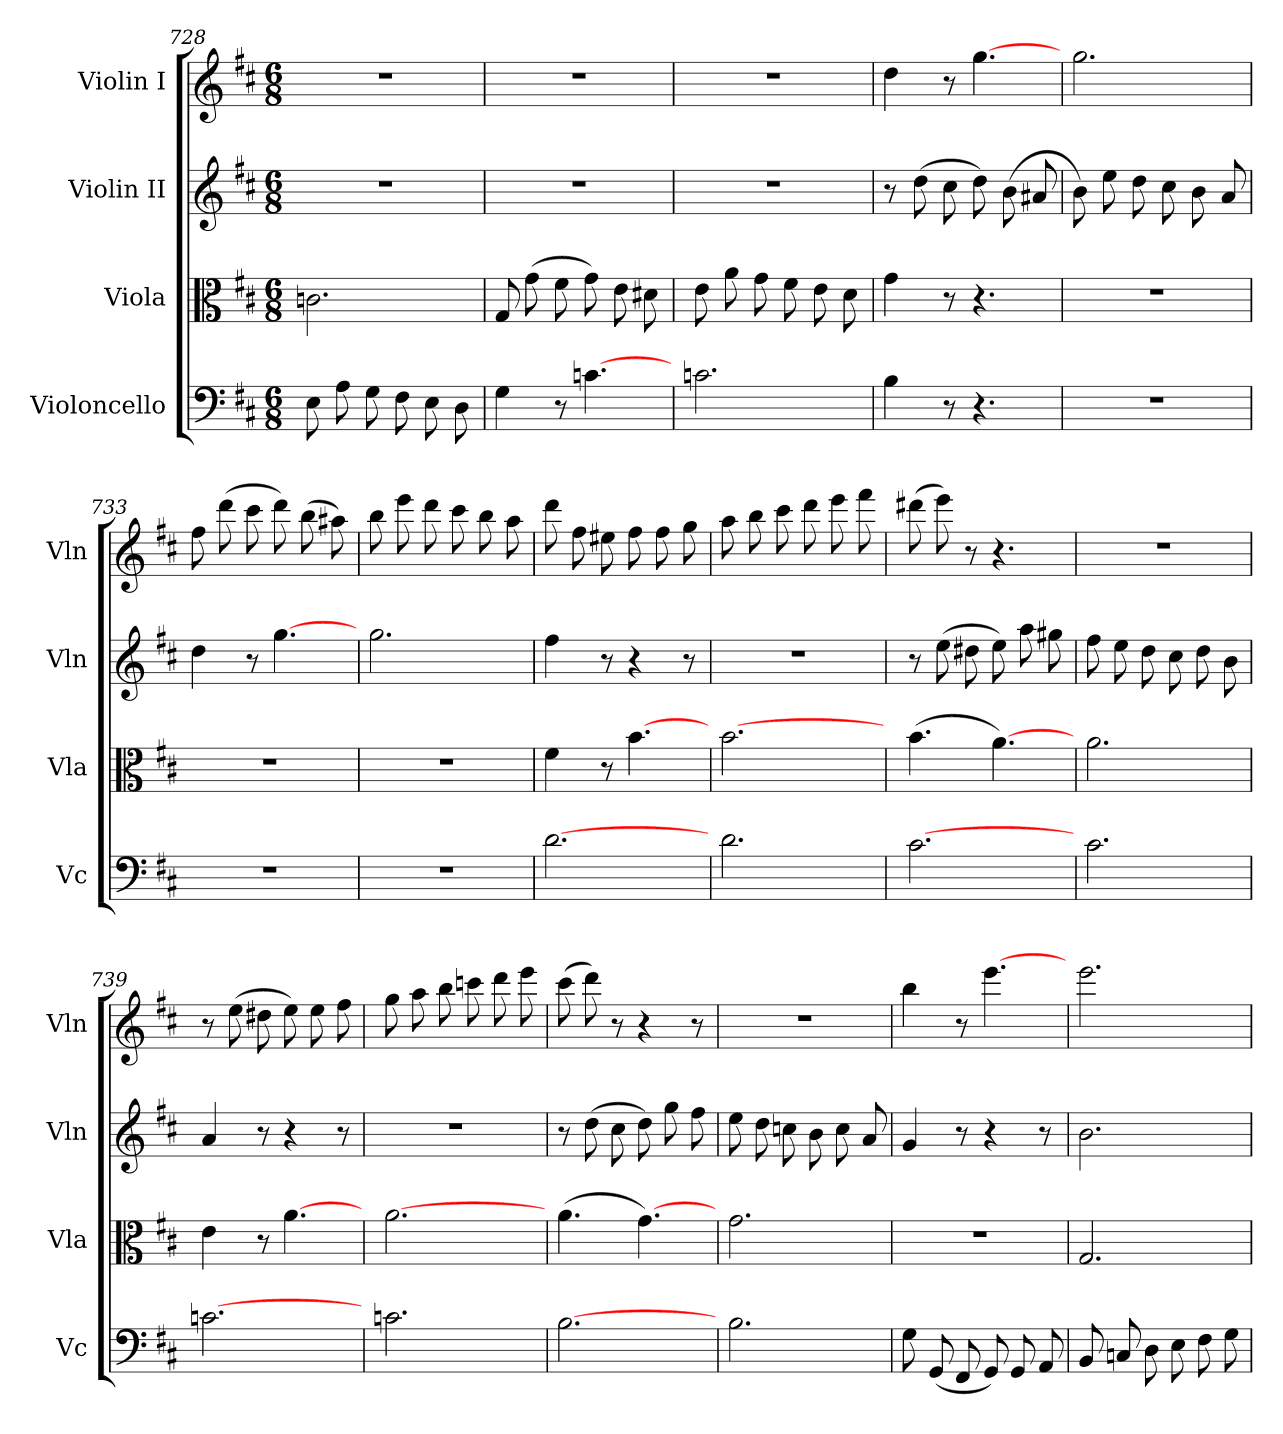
**kern	**kern	**kern	**kern
*part4	*part3	*part2	*part1
*staff4	*staff3	*staff2	*staff1
*I"Violoncello	*I"Viola	*I"Violin II	*I"Violin I
*I'Vc	*I'Vla	*I'Vln	*I'Vln
*clefF4	*clefC3	*clefG2	*clefG2
*k[f#c#]	*k[f#c#]	*k[f#c#]	*k[f#c#]
*D:	*D:	*D:	*D:
*M6/8	*M6/8	*M6/8	*M6/8
=728	=728	=728	=728
8E	2.cn	2.r	2.r
8A	.	.	.
8G	.	.	.
8F#	.	.	.
8E	.	.	.
8D	.	.	.
=729	=729	=729	=729
4G	8G	2.r	2.r
.	(8g	.	.
8r	8f#	.	.
[4.cn	8g)	.	.
.	8e	.	.
.	8d#X	.	.
=730	=730	=730	=730
2.cn	8e	2.r	2.r
.	8a	.	.
.	8g	.	.
.	8f#	.	.
.	8e	.	.
.	8d	.	.
=731	=731	=731	=731
4B	4g	8r	4dd
.	.	(8dd	.
8r	8r	8cc#	8r
4.r	4.r	8dd)	[4.gg
.	.	(8b	.
.	.	8a#X	.
=732	=732	=732	=732
2.r	2.r	8b)	2.gg
.	.	8ee	.
.	.	8dd	.
.	.	8cc#	.
.	.	8b	.
.	.	8a	.
=733	=733	=733	=733
2.r	2.r	4dd	8ff#
.	.	.	(8ddd
.	.	8r	8ccc#
.	.	[4.gg	8ddd)
.	.	.	(8bb
.	.	.	8aa#X)
=734	=734	=734	=734
2.r	2.r	2.gg	8bb
.	.	.	8eee
.	.	.	8ddd
.	.	.	8ccc#
.	.	.	8bb
.	.	.	8aa
=735	=735	=735	=735
[2.d	4f#	4ff#	8ddd
.	.	.	8ff#
.	8r	8r	8ee#X
.	[4.b	4r	8ff#
.	.	.	8ff#
.	.	8r	8gg
=736	=736	=736	=736
2.d	[2.b	2.r	8aa
.	.	.	8bb
.	.	.	8ccc#
.	.	.	8ddd
.	.	.	8eee
.	.	.	8fff#
=737	=737	=737	=737
[2.c#	(4.b	8r	(8ddd#X
.	.	(8ee	8eee)
.	.	8dd#X	8r
.	[4.a)	8ee)	4.r
.	.	8aa	.
.	.	8gg#X	.
=738	=738	=738	=738
2.c#	2.a	8ff#	2.r
.	.	8ee	.
.	.	8dd	.
.	.	8cc#	.
.	.	8dd	.
.	.	8b	.
=739	=739	=739	=739
[2.cn	4e	4a	8r
.	.	.	(8ee
.	8r	8r	8dd#X
.	[4.a	4r	8ee)
.	.	.	8ee
.	.	8r	8ff#
=740	=740	=740	=740
2.cn	[2.a	2.r	8gg
.	.	.	8aa
.	.	.	8bb
.	.	.	8cccn
.	.	.	8ddd
.	.	.	8eee
=741	=741	=741	=741
[2.B	(4.a	8r	(8ccc#
.	.	(8dd	8ddd)
.	.	8cc#	8r
.	[4.g)	8dd)	4r
.	.	8gg	.
.	.	8ff#	8r
=742	=742	=742	=742
2.B	2.g	8ee	2.r
.	.	8dd	.
.	.	8ccn	.
.	.	8b	.
.	.	8cc	.
.	.	8a	.
=743	=743	=743	=743
8G	2.r	4g	4bb
(8GG	.	.	.
8FF#	.	8r	8r
8GG)	.	4r	[4.eee
8GG	.	.	.
8AA	.	8r	.
=744	=744	=744	=744
8BB	2.G	2.b	2.eee
8Cn	.	.	.
8D	.	.	.
8E	.	.	.
8F#	.	.	.
8G	.	.	.
=	=	=	=
*-	*-	*-	*-
